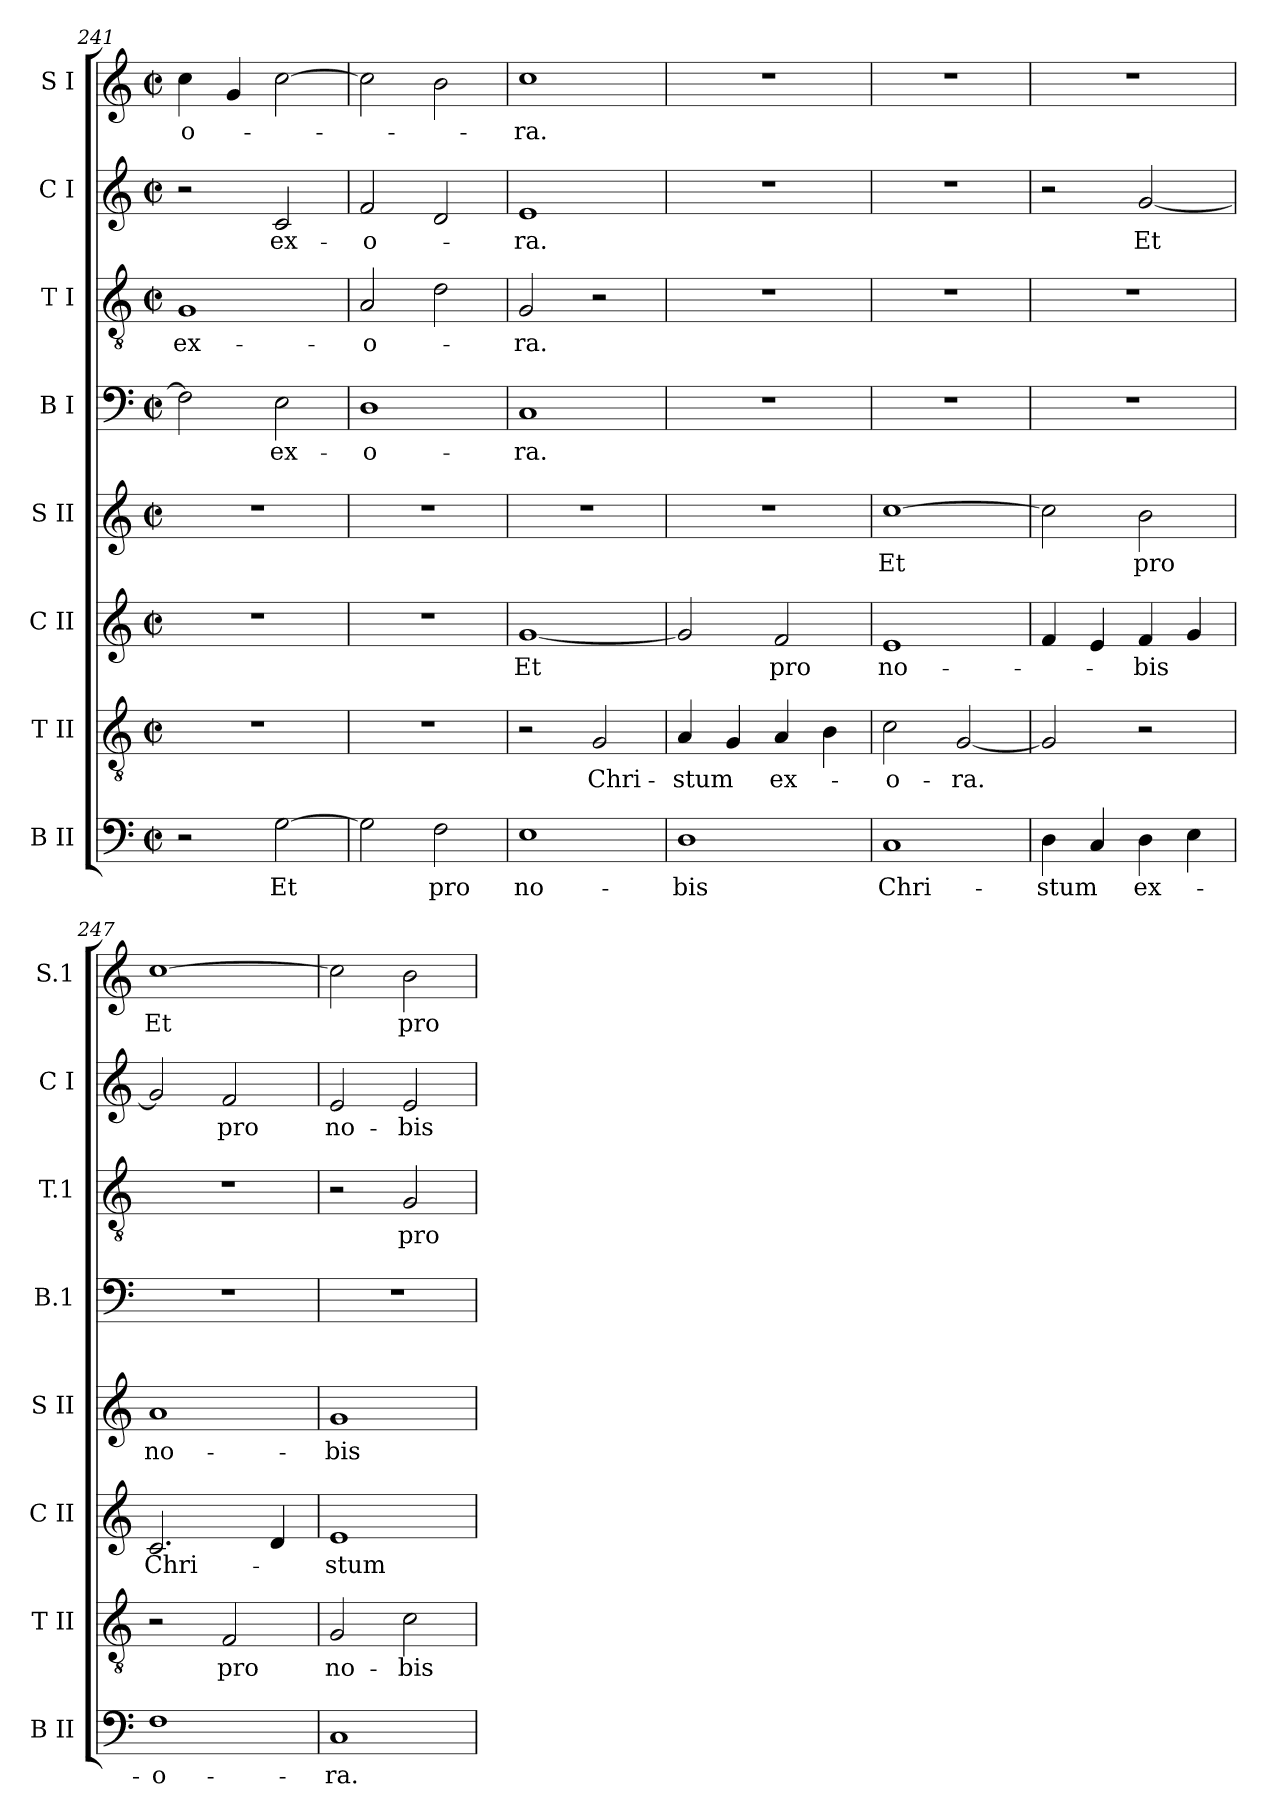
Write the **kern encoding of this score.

**kern	**text	**kern	**text	**kern	**text	**kern	**text	**kern	**text	**kern	**text	**kern	**text	**kern	**text
*part8	*part8	*part7	*part7	*part6	*part6	*part5	*part5	*part4	*part4	*part3	*part3	*part2	*part2	*part1	*part1
*staff8	*staff8	*staff7	*staff7	*staff6	*staff6	*staff5	*staff5	*staff4	*staff4	*staff3	*staff3	*staff2	*staff2	*staff1	*staff1
*I"B II	*	*I"T II	*	*I"C II	*	*I"S II	*	*I"B I	*	*I"T I	*	*I"C I	*	*I"S I	*
*I'B II	*	*I'T II	*	*I'C II	*	*I'S II	*	*I'B.1	*	*I'T.1	*	*I'C I	*	*I'S.1	*
*clefF4	*	*clefGv2	*	*clefG2	*	*clefG2	*	*clefF4	*	*clefGv2	*	*clefG2	*	*clefG2	*
*k[]	*	*k[]	*	*k[]	*	*k[]	*	*k[]	*	*k[]	*	*k[]	*	*k[]	*
*C:	*	*C:	*	*C:	*	*C:	*	*C:	*	*C:	*	*C:	*	*C:	*
*M2/2	*	*M2/2	*	*M2/2	*	*M2/2	*	*M2/2	*	*M2/2	*	*M2/2	*	*M2/2	*
*met(c|)	*	*met(c|)	*	*met(c|)	*	*met(c|)	*	*met(c|)	*	*met(c|)	*	*met(c|)	*	*met(c|)	*
=241	=241	=241	=241	=241	=241	=241	=241	=241	=241	=241	=241	=241	=241	=241	=241
!	!	!	!	!	!	!	!	!	!	!	!LO:LY:b	!	!	!	!LO:LY:b
2r	.	1r	.	1r	.	1r	.	2F\]	.	1G	ex-	2r	.	4cc\	-o-
.	.	.	.	.	.	.	.	.	.	.	.	.	.	4g/	.
!	!LO:LY:b	!	!	!	!	!	!	!	!LO:LY:b	!	!	!	!LO:LY:b	!	!
[2G\	Et	.	.	.	.	.	.	2E\	ex-	.	.	2c/	ex-	[2cc\	.
=242	=242	=242	=242	=242	=242	=242	=242	=242	=242	=242	=242	=242	=242	=242	=242
!	!	!	!	!	!	!	!	!	!LO:LY:b	!	!LO:LY:b	!	!LO:LY:b	!	!
2G\]	.	1r	.	1r	.	1r	.	1D	-o-	2A/	-o-	2f/	-o-	2cc\]	.
!	!LO:LY:b	!	!	!	!	!	!	!	!	!	!	!	!	!	!
2F\	pro	.	.	.	.	.	.	.	.	2d\	.	2d/	.	2b\	.
!!LO:LB:g=z
=243	=243	=243	=243	=243	=243	=243	=243	=243	=243	=243	=243	=243	=243	=243	=243
!	!LO:LY:b	!	!	!	!LO:LY:b	!	!	!	!LO:LY:b	!	!LO:LY:b	!	!LO:LY:b	!	!LO:LY:b
1E	no-	2r	.	[1g	Et	1r	.	1C	-ra.	2G/	-ra.	1e	-ra.	1cc	-ra.
!	!	!	!LO:LY:b	!	!	!	!	!	!	!	!	!	!	!	!
.	.	2G/	Chri-	.	.	.	.	.	.	2r	.	.	.	.	.
=244	=244	=244	=244	=244	=244	=244	=244	=244	=244	=244	=244	=244	=244	=244	=244
!	!LO:LY:b	!	!LO:LY:b	!	!	!	!	!	!	!	!	!	!	!	!
1D	-bis	4A/	-stum	2g/]	.	1r	.	1r	.	1r	.	1r	.	1r	.
.	.	4G/	.	.	.	.	.	.	.	.	.	.	.	.	.
!	!	!	!LO:LY:b	!	!LO:LY:b	!	!	!	!	!	!	!	!	!	!
.	.	4A/	ex-	2f/	pro	.	.	.	.	.	.	.	.	.	.
.	.	4B\	.	.	.	.	.	.	.	.	.	.	.	.	.
=245	=245	=245	=245	=245	=245	=245	=245	=245	=245	=245	=245	=245	=245	=245	=245
!	!LO:LY:b	!	!LO:LY:b	!	!LO:LY:b	!	!LO:LY:b	!	!	!	!	!	!	!	!
1C	Chri-	2c\	-o-	1e	no-	[1cc	Et	1r	.	1r	.	1r	.	1r	.
!	!	!	!LO:LY:b	!	!	!	!	!	!	!	!	!	!	!	!
.	.	[2G/	-ra.	.	.	.	.	.	.	.	.	.	.	.	.
=246	=246	=246	=246	=246	=246	=246	=246	=246	=246	=246	=246	=246	=246	=246	=246
!	!LO:LY:b	!	!	!	!	!	!	!	!	!	!	!	!	!	!
4D\	-stum	2G/]	.	4f/	.	2cc\]	.	1r	.	1r	.	2r	.	1r	.
4C/	.	.	.	4e/	.	.	.	.	.	.	.	.	.	.	.
!	!LO:LY:b	!	!	!	!LO:LY:b	!	!LO:LY:b	!	!	!	!	!	!LO:LY:b	!	!
4D\	ex-	2r	.	4f/	-bis	2b\	pro	.	.	.	.	[2g/	Et	.	.
4E\	.	.	.	4g/	.	.	.	.	.	.	.	.	.	.	.
=247	=247	=247	=247	=247	=247	=247	=247	=247	=247	=247	=247	=247	=247	=247	=247
!	!LO:LY:b	!	!	!	!LO:LY:b	!	!LO:LY:b	!	!	!	!	!	!	!	!LO:LY:b
1F	-o-	2r	.	2.c/	Chri-	1a	no-	1r	.	1r	.	2g/]	.	[1cc	Et
!	!	!	!LO:LY:b	!	!	!	!	!	!	!	!	!	!LO:LY:b	!	!
.	.	2F/	pro	.	.	.	.	.	.	.	.	2f/	pro	.	.
.	.	.	.	4d/	.	.	.	.	.	.	.	.	.	.	.
=248	=248	=248	=248	=248	=248	=248	=248	=248	=248	=248	=248	=248	=248	=248	=248
!	!LO:LY:b	!	!LO:LY:b	!	!LO:LY:b	!	!LO:LY:b	!	!	!	!	!	!LO:LY:b	!	!
1C	-ra.	2G/	no-	1e	-stum	1g	-bis	1r	.	2r	.	2e/	no-	2cc\]	.
!	!	!	!LO:LY:b	!	!	!	!	!	!	!	!LO:LY:b	!	!LO:LY:b	!	!LO:LY:b
.	.	2c\	-bis	.	.	.	.	.	.	2G/	pro	2e/	-bis	2b\	pro
=	=	=	=	=	=	=	=	=	=	=	=	=	=	=	=
*-	*-	*-	*-	*-	*-	*-	*-	*-	*-	*-	*-	*-	*-	*-	*-
